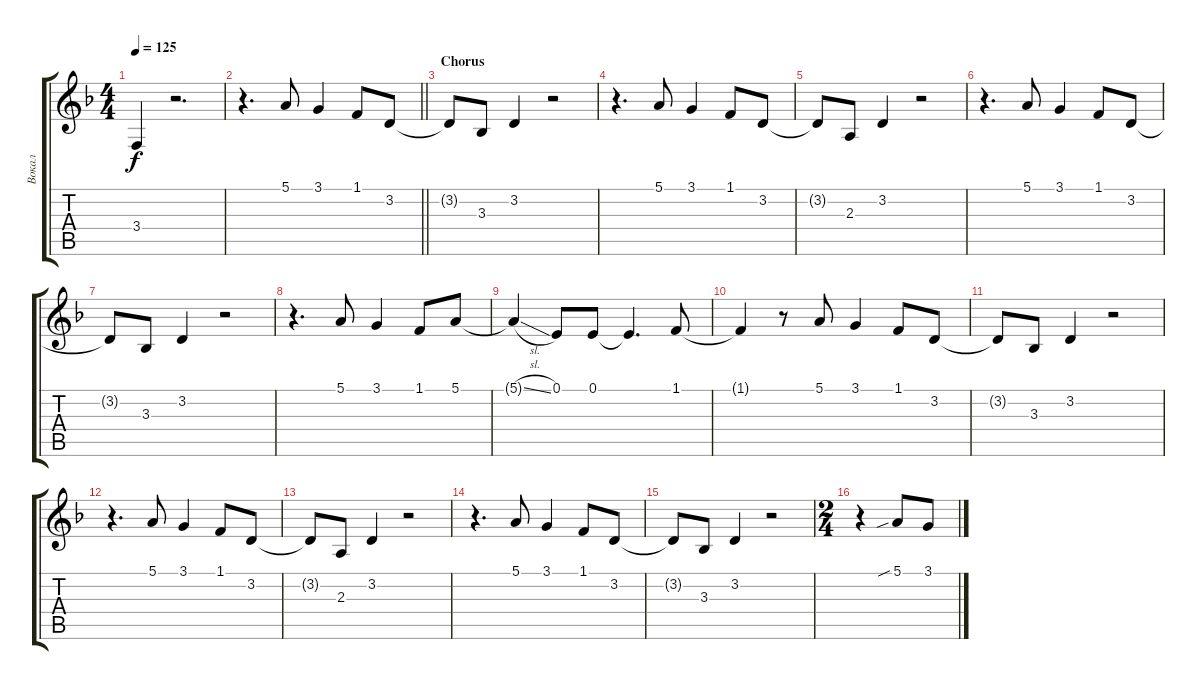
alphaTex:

\track ("Вокал" "Вокал") {instrument trumpet}
\staff {score tabs}
\tuning (E4 B3 G3 D3 A2 E2) {hide}
\ts (4 4)
\tempo 125
\clef g2
\ks dminor
3.4{t}.4{dy f} r.2{d} |
\barLineRight lightlight
r.4{d} 5.1.8 3.1.4 1.1.8 3.2.8 |
\section ("" "Chorus")
3.2{t}.8 3.3.8 3.2.4 r.2 |
r.4{d} 5.1.8 3.1.4 1.1.8 3.2.8 |
3.2{t}.8 2.3.8 3.2.4 r.2 |
r.4{d} 5.1.8 3.1.4 1.1.8 3.2.8 |
3.2{t}.8 3.3.8 3.2.4 r.2 |
r.4{d} 5.1.8 3.1.4 1.1.8 5.1.8 |
5.1{sl t}.4 0.1.8 0.1.8 0.1{t}.4{d} 1.1.8 |
1.1{t}.4 r.8 5.1.8 3.1.4 1.1.8 3.2.8 |
3.2{t}.8 3.3.8 3.2.4 r.2 |
r.4{d} 5.1.8 3.1.4 1.1.8 3.2.8 |
3.2{t}.8 2.3.8 3.2.4 r.2 |
r.4{d} 5.1.8 3.1.4 1.1.8 3.2.8 |
3.2{t}.8 3.3.8 3.2.4 r.2 |
\ts (2 4)
r.4 5.1{sib}.8 3.1.8
